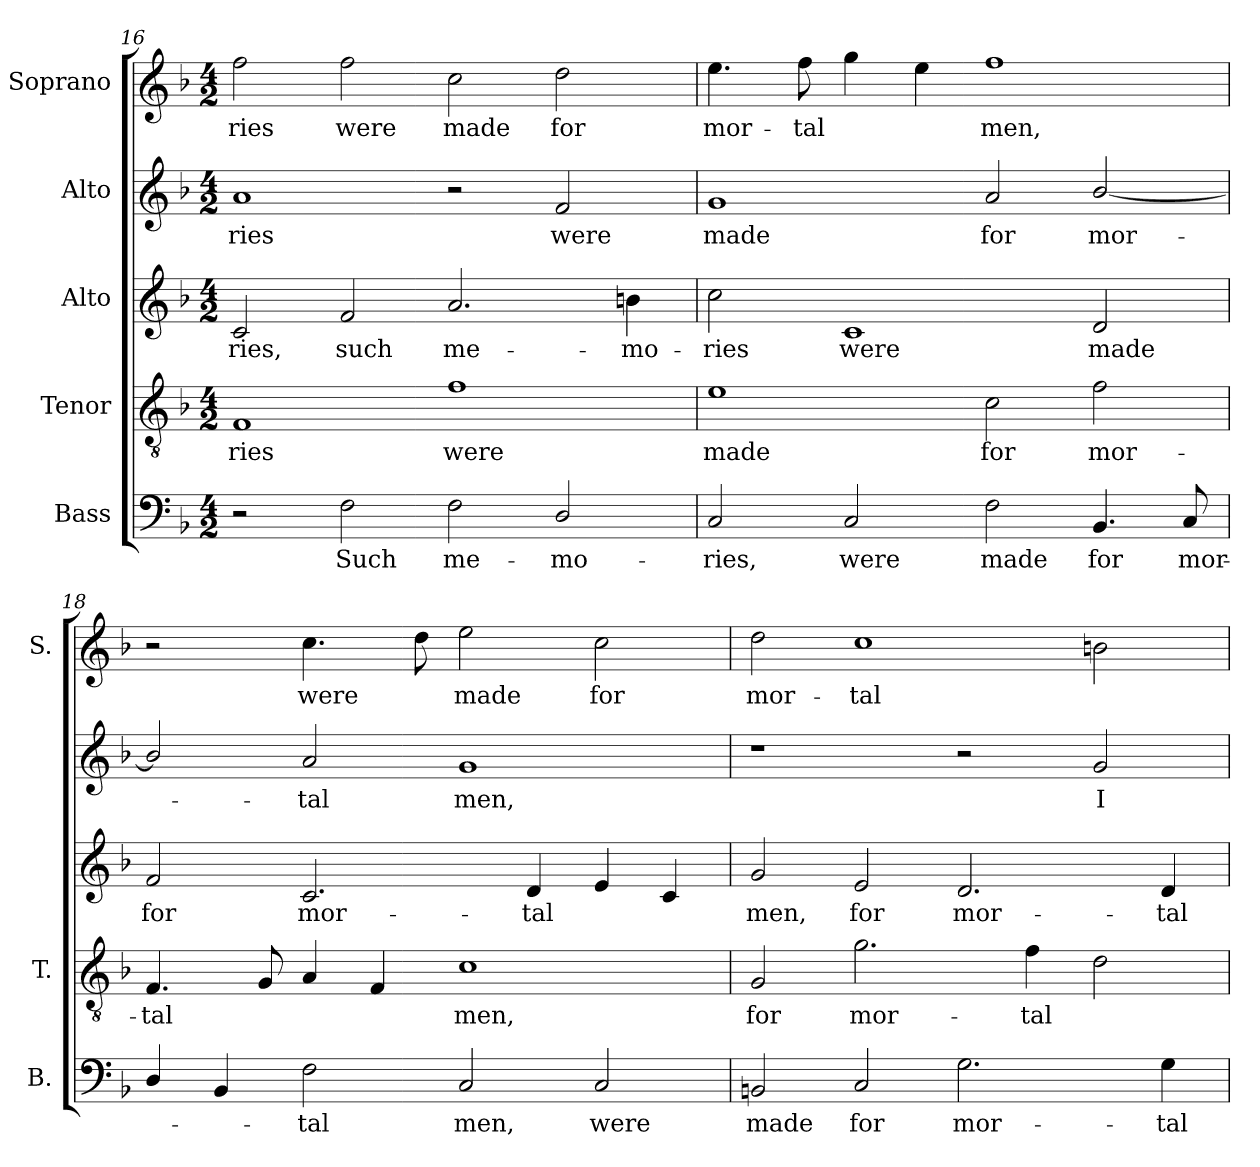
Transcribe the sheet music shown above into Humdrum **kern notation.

**kern	**text	**kern	**text	**kern	**text	**kern	**text	**kern	**text
*part5	*part5	*part4	*part4	*part3	*part3	*part2	*part2	*part1	*part1
*staff5	*staff5	*staff4	*staff4	*staff3	*staff3	*staff2	*staff2	*staff1	*staff1
*I"Bass	*	*I"Tenor	*	*I"Alto	*	*I"Alto	*	*I"Soprano	*
*I'B.	*	*I'T.	*	*	*	*	*	*I'S.	*
*clefF4	*	*clefGv2	*	*clefG2	*	*clefG2	*	*clefG2	*
*	*	*ITrd7c12	*	*	*	*	*	*	*
*k[b-]	*	*k[b-]	*	*k[b-]	*	*k[b-]	*	*k[b-]	*
*F:	*	*F:	*	*F:	*	*F:	*	*F:	*
*M4/2	*	*M4/2	*	*M4/2	*	*M4/2	*	*M4/2	*
=16	=16	=16	=16	=16	=16	=16	=16	=16	=16
!	!	!	!LO:LY:b:color=#000000	!	!	!	!	!	!
!	!	!	!	!	!LO:LY:b:color=#000000	!	!	!	!
!	!	!	!	!	!	!	!LO:LY:b:color=#000000	!	!
!	!	!	!	!	!	!	!	!	!LO:LY:b:color=#000000
2r	.	1FFi	-ries	2ci/	-ries,	1ai	-ries	2ffi\	-ries
!	!LO:LY:b:color=#000000	!	!	!	!	!	!	!	!
!	!	!	!	!	!LO:LY:b:color=#000000	!	!	!	!
!	!	!	!	!	!	!	!	!	!LO:LY:b:color=#000000
2Fi\	Such	.	.	2fi/	such	.	.	2ffi\	were
!	!LO:LY:b:color=#000000	!	!	!	!	!	!	!	!
!	!	!	!LO:LY:b:color=#000000	!	!	!	!	!	!
!	!	!	!	!	!LO:LY:b:color=#000000	!	!	!	!
!	!	!	!	!	!	!	!	!	!LO:LY:b:color=#000000
2Fi\	me-	1Fi	were	2.ai/	me-	2r	.	2cci\	made
!	!LO:LY:b:color=#000000	!	!	!	!	!	!	!	!
!	!	!	!	!	!	!	!LO:LY:b:color=#000000	!	!
!	!	!	!	!	!	!	!	!	!LO:LY:b:color=#000000
2Di/	-mo-	.	.	.	.	2fi/	were	2ddi\	for
!	!	!	!	!	!LO:LY:b:color=#000000	!	!	!	!
.	.	.	.	4bni\	-mo-	.	.	.	.
=17	=17	=17	=17	=17	=17	=17	=17	=17	=17
!	!LO:LY:b:color=#000000	!	!	!	!	!	!	!	!
!	!	!	!LO:LY:b:color=#000000	!	!	!	!	!	!
!	!	!	!	!	!LO:LY:b:color=#000000	!	!	!	!
!	!	!	!	!	!	!	!LO:LY:b:color=#000000	!	!
!	!	!	!	!	!	!	!	!	!LO:LY:b:color=#000000
2Ci/	-ries,	1Ei	made	2cci\	-ries	1gi	made	4.eei\	mor-
!	!	!	!	!	!	!	!	!	!LO:LY:b:color=#000000
.	.	.	.	.	.	.	.	8ffi\	-tal
!	!LO:LY:b:color=#000000	!	!	!	!	!	!	!	!
!	!	!	!	!	!LO:LY:b:color=#000000	!	!	!	!
2Ci/	were	.	.	1ci	were	.	.	4ggi\	.
.	.	.	.	.	.	.	.	4eei\	.
!	!LO:LY:b:color=#000000	!	!	!	!	!	!	!	!
!	!	!	!LO:LY:b:color=#000000	!	!	!	!	!	!
!	!	!	!	!	!	!	!LO:LY:b:color=#000000	!	!
!	!	!	!	!	!	!	!	!	!LO:LY:b:color=#000000
2Fi\	made	2Ci\	for	.	.	2ai/	for	1ffi	men,
!	!LO:LY:b:color=#000000	!	!	!	!	!	!	!	!
!	!	!	!LO:LY:b:color=#000000	!	!	!	!	!	!
!	!	!	!	!	!LO:LY:b:color=#000000	!	!	!	!
!	!	!	!	!	!	!	!LO:LY:b:color=#000000	!	!
4.BB-i/	for	2Fi\	mor-	2di/	made	[<2b-i/	mor-	.	.
!	!LO:LY:b:color=#000000	!	!	!	!	!	!	!	!
8Ci/	mor-	.	.	.	.	.	.	.	.
=18	=18	=18	=18	=18	=18	=18	=18	=18	=18
!	!	!	!LO:LY:b:color=#000000	!	!	!	!	!	!
!	!	!	!	!	!LO:LY:b:color=#000000	!	!	!	!
4Di/	.	4.FFi/	-tal	2fi/	for	2b-i/]	.	2r	.
4BB-i/	.	.	.	.	.	.	.	.	.
.	.	8GGi/	.	.	.	.	.	.	.
!	!LO:LY:b:color=#000000	!	!	!	!	!	!	!	!
!	!	!	!	!	!LO:LY:b:color=#000000	!	!	!	!
!	!	!	!	!	!	!	!LO:LY:b:color=#000000	!	!
!	!	!	!	!	!	!	!	!	!LO:LY:b:color=#000000
2Fi\	-tal	4AAi/	.	2.ci/	mor-	2ai/	-tal	4.cci\	were
.	.	4FFi/	.	.	.	.	.	.	.
.	.	.	.	.	.	.	.	8ddi\	.
!	!LO:LY:b:color=#000000	!	!	!	!	!	!	!	!
!	!	!	!LO:LY:b:color=#000000	!	!	!	!	!	!
!	!	!	!	!	!	!	!LO:LY:b:color=#000000	!	!
!	!	!	!	!	!	!	!	!	!LO:LY:b:color=#000000
2Ci/	men,	1Ci	men,	.	.	1gi	men,	2eei\	made
!	!	!	!	!	!LO:LY:b:color=#000000	!	!	!	!
.	.	.	.	4di/	-tal	.	.	.	.
!	!LO:LY:b:color=#000000	!	!	!	!	!	!	!	!
!	!	!	!	!	!	!	!	!	!LO:LY:b:color=#000000
2Ci/	were	.	.	4ei/	.	.	.	2cci\	for
.	.	.	.	4ci/	.	.	.	.	.
!!LO:LB:g=z
=19	=19	=19	=19	=19	=19	=19	=19	=19	=19
!	!LO:LY:b:color=#000000	!	!	!	!	!	!	!	!
!	!	!	!LO:LY:b:color=#000000	!	!	!	!	!	!
!	!	!	!	!	!LO:LY:b:color=#000000	!	!	!	!
!	!	!	!	!	!	!	!	!	!LO:LY:b:color=#000000
2BBni/	made	2GGi/	for	2gi/	men,	1r	.	2ddi\	mor-
!	!LO:LY:b:color=#000000	!	!	!	!	!	!	!	!
!	!	!	!LO:LY:b:color=#000000	!	!	!	!	!	!
!	!	!	!	!	!LO:LY:b:color=#000000	!	!	!	!
!	!	!	!	!	!	!	!	!	!LO:LY:b:color=#000000
2Ci/	for	2.Gi\	mor-	2ei/	for	.	.	1cci	-tal
!	!LO:LY:b:color=#000000	!	!	!	!	!	!	!	!
!	!	!	!	!	!LO:LY:b:color=#000000	!	!	!	!
2.Gi\	mor-	.	.	2.di/	mor-	2r	.	.	.
!	!	!	!LO:LY:b:color=#000000	!	!	!	!	!	!
.	.	4Fi\	-tal	.	.	.	.	.	.
!	!	!	!	!	!	!	!LO:LY:b:color=#000000	!	!
.	.	2Di\	.	.	.	2gi/	I	2bni\	.
!	!LO:LY:b:color=#000000	!	!	!	!	!	!	!	!
!	!	!	!	!	!LO:LY:b:color=#000000	!	!	!	!
4Gi\	-tal	.	.	4di/	-tal	.	.	.	.
=	=	=	=	=	=	=	=	=	=
*-	*-	*-	*-	*-	*-	*-	*-	*-	*-
